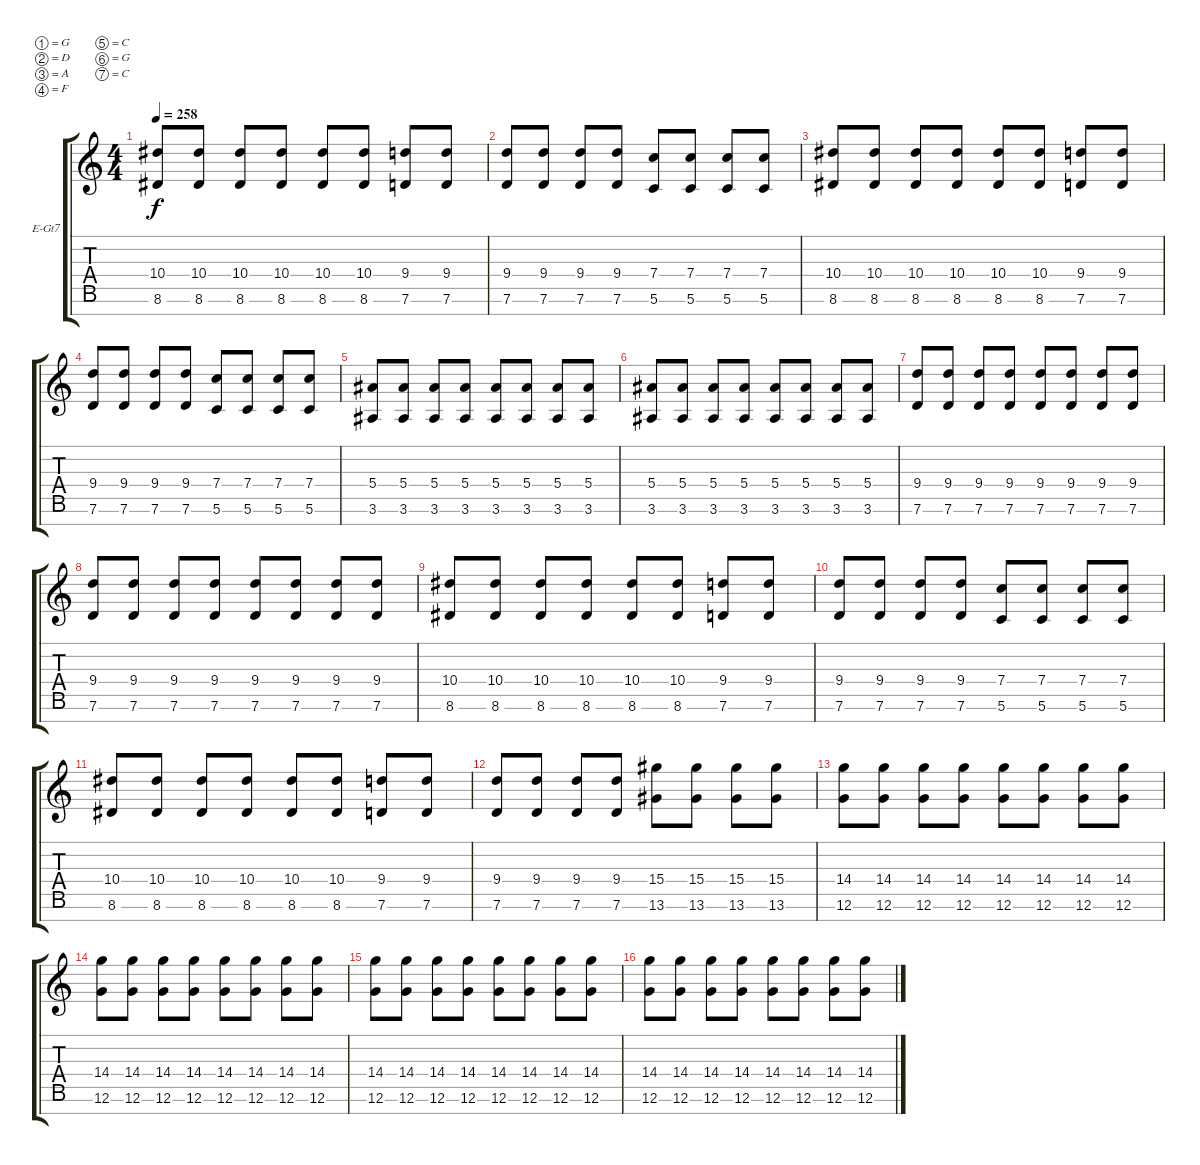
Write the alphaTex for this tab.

\defaultSystemsLayout 4
\bracketExtendMode groupsimilarinstruments
\firstSystemTrackNameOrientation horizontal
\otherSystemsTrackNameOrientation horizontal
\track ("Electric Guitar" "E-Gt7") {instrument distortionguitar}
\staff {score tabs}
\tuning (G4 D4 A3 F3 C3 G2 C2)
\ts (4 4)
\tempo 258
\clef g2
\ks c
(10.4 8.6).8{dy f} (10.4 8.6).8 (10.4 8.6).8 (10.4 8.6).8 (10.4 8.6).8 (10.4 8.6).8 (9.4 7.6).8 (9.4 7.6).8 |
(9.4 7.6).8 (9.4 7.6).8 (9.4 7.6).8 (9.4 7.6).8 (7.4 5.6).8 (7.4 5.6).8 (7.4 5.6).8 (7.4 5.6).8 |
(10.4 8.6).8 (10.4 8.6).8 (10.4 8.6).8 (10.4 8.6).8 (10.4 8.6).8 (10.4 8.6).8 (9.4 7.6).8 (9.4 7.6).8 |
(9.4 7.6).8 (9.4 7.6).8 (9.4 7.6).8 (9.4 7.6).8 (7.4 5.6).8 (7.4 5.6).8 (7.4 5.6).8 (7.4 5.6).8 |
(5.4 3.6).8 (5.4 3.6).8 (5.4 3.6).8 (5.4 3.6).8 (5.4 3.6).8 (5.4 3.6).8 (5.4 3.6).8 (5.4 3.6).8 |
(5.4 3.6).8 (5.4 3.6).8 (5.4 3.6).8 (5.4 3.6).8 (5.4 3.6).8 (5.4 3.6).8 (5.4 3.6).8 (5.4 3.6).8 |
(7.6 9.4).8 (7.6 9.4).8 (7.6 9.4).8 (7.6 9.4).8 (7.6 9.4).8 (7.6 9.4).8 (7.6 9.4).8 (7.6 9.4).8 |
(7.6 9.4).8 (7.6 9.4).8 (7.6 9.4).8 (7.6 9.4).8 (7.6 9.4).8 (7.6 9.4).8 (7.6 9.4).8 (7.6 9.4).8 |
(10.4 8.6).8 (10.4 8.6).8 (10.4 8.6).8 (10.4 8.6).8 (10.4 8.6).8 (10.4 8.6).8 (9.4 7.6).8 (9.4 7.6).8 |
(9.4 7.6).8 (9.4 7.6).8 (9.4 7.6).8 (9.4 7.6).8 (7.4 5.6).8 (7.4 5.6).8 (7.4 5.6).8 (7.4 5.6).8 |
(10.4 8.6).8 (10.4 8.6).8 (10.4 8.6).8 (10.4 8.6).8 (10.4 8.6).8 (10.4 8.6).8 (9.4 7.6).8 (9.4 7.6).8 |
(9.4 7.6).8 (9.4 7.6).8 (9.4 7.6).8 (9.4 7.6).8 (15.4 13.6).8 (15.4 13.6).8 (15.4 13.6).8 (15.4 13.6).8 |
(14.4 12.6).8 (14.4 12.6).8 (14.4 12.6).8 (14.4 12.6).8 (14.4 12.6).8 (14.4 12.6).8 (14.4 12.6).8 (14.4 12.6).8 |
(14.4 12.6).8 (14.4 12.6).8 (14.4 12.6).8 (14.4 12.6).8 (14.4 12.6).8 (14.4 12.6).8 (14.4 12.6).8 (14.4 12.6).8 |
(14.4 12.6).8 (14.4 12.6).8 (14.4 12.6).8 (14.4 12.6).8 (14.4 12.6).8 (14.4 12.6).8 (14.4 12.6).8 (14.4 12.6).8 |
(14.4 12.6).8 (14.4 12.6).8 (14.4 12.6).8 (14.4 12.6).8 (14.4 12.6).8 (14.4 12.6).8 (14.4 12.6).8 (14.4 12.6).8
